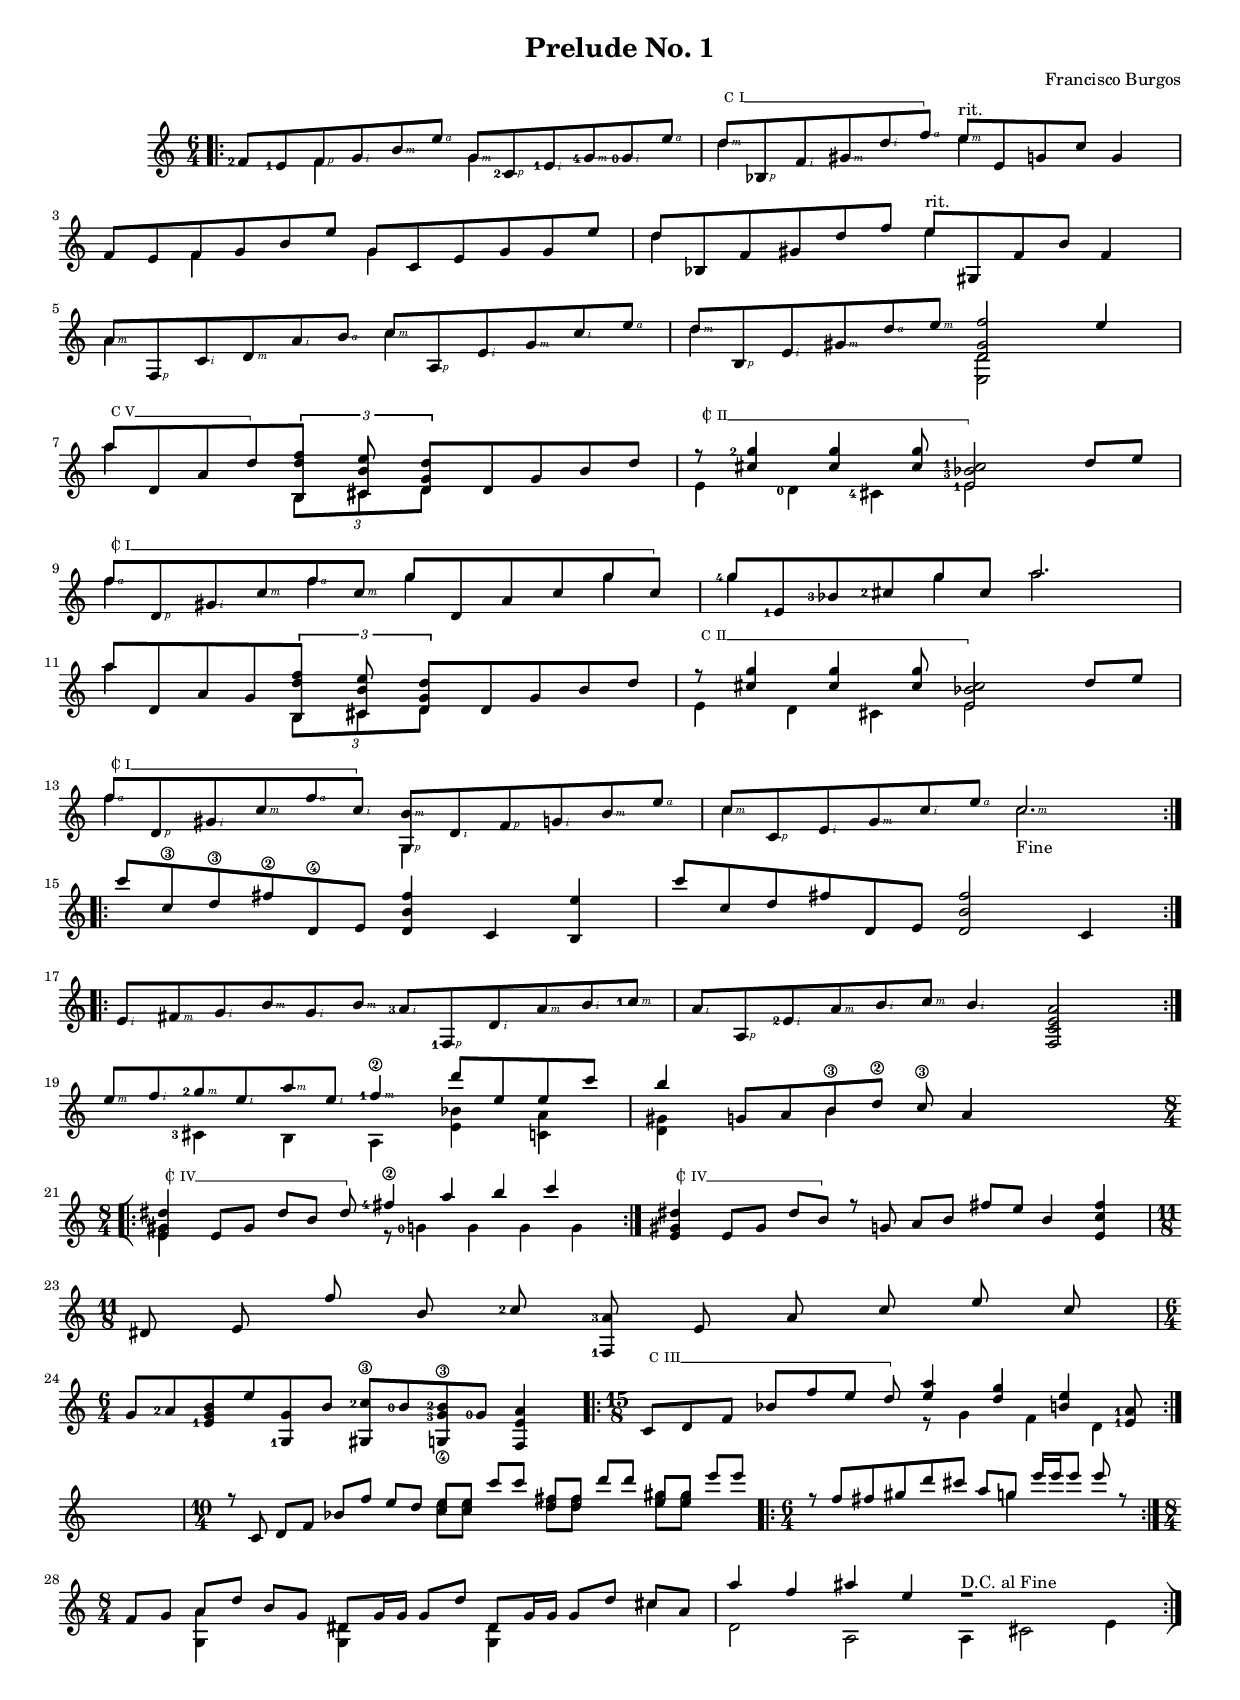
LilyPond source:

\version "2.18.2"
\header {
  title = "Prelude No. 1"
  composer = "Francisco Burgos"
}

\include "bbarred.ly"
#(define RH rightHandFinger)

#(set-global-staff-size 15)

<<
  {
    \time 6/4
    \key c \major
   
    <<
      \new Voice { \voiceOne
        \bar ".|:"
        \set fingeringOrientations = #'(left)
        <f'-2>8 <e'-1> f'8\RH1 g'\RH2 b'\RH3 e''\RH4 g'\RH3 <c'-2\RH1> <e'-1\RH2> <g'-4\RH3> <g'-0\RH2> e''\RH4 |
        \fbarre #"I" { d''\RH3 bes\RH1 f'\RH2 gis'\RH3 d''\RH2 f''\RH4 } e''\RH3-"rit." e' g' c'' g'4 | \break
      }
      \new Voice { \voiceTwo
        s4 f'4 s4 g'4 s2 |
        d''4 s2 e''4 s2 |
      }
      \new Voice { \voiceThree
        |
        |
      }
      \new Voice { \voiceFour
        |
        |
      }
    >>
    <<
      \new Voice { \voiceOne
        f'8 e' f'8 g' b' e'' g' c' e' g' g' e'' |
        d'' bes f' gis' d'' f'' e''-"rit." gis f' b' f'4 | \break
      }
      \new Voice { \voiceTwo
        s4 f'4 s4 g'4 s2 |
        d''4 s2 e''4 s2 |
      }
      \new Voice { \voiceThree
        |
        |
      }
      \new Voice { \voiceFour
        |
        |
      }
    >>
    <<
      \new Voice { \voiceOne
        a'8\RH3 f\RH1 c'\RH2 d'\RH3 a'\RH2 b'\RH4 c''\RH3 a\RH1 e'\RH2 g'\RH3 c''\RH2 e''\RH4 |
        d''\RH3 b\RH1 e'\RH2 gis'\RH3 d''\RH4 e''\RH3 <d' gis' f''>2 e''4 | \break
      }
      \new Voice { \voiceTwo
        a'4 s2 c''4 s2 |
        d''4 s2 <e d'>2 s4 |
      }
      \new Voice { \voiceThree
        |
        |
      }
      \new Voice { \voiceFour
        |
        |
      }
    >>
    <<
      \new Voice { \voiceOne
        \set fingeringOrientations = #'(left)
        \fbarre #"V" {a''8[ d' a' d'' } \tuplet 3/4 {<b d'' f''>] <cis' b' e''> <d' g' d''>[} d' g' b' d''] |
        r8 <cis'' g''-2>4 <cis'' g''>4 <cis'' g''>8 <e'-1 bes'-3 cis''-1>2 d''8 e'' | \break
      }
      \new Voice { \voiceTwo
        \set fingeringOrientations = #'(left)
        a''4 s4 \tuplet 3/4 {b8 cis' <d'>} s2 |
        \bbarre #"II" { <e'>4 <d'-0> <cis'-4> e'2 } s4 |
      }
      \new Voice { \voiceThree
        |
        |
      }
      \new Voice { \voiceFour
        |
        |
      }
    >>
    <<
      \new Voice { \voiceOne
        \set fingeringOrientations = #'(left)
        \bbarre #"I" { f''8\RH4 d'\RH1 gis'\RH2 c''\RH3 f''\RH4 c''\RH3 g'' d' a' c'' g'' c'' } |
        <g''-4> <e'-1> <bes'-3> <cis''-2> g'' cis'' a''2. | \break
      }
      \new Voice { \voiceTwo
        f''4 s4 f''4 g''4 s4 g''4 |
        g''4 s4 g''4 a''2.|
      }
      \new Voice { \voiceThree
        |
        |
      }
      \new Voice { \voiceFour
        |
        |
      }
    >>
    <<
      \new Voice { \voiceOne
        a''8[ d' a' g' \tuplet 3/4 {<b d'' f''>] <cis' b' e''> <d' g' d''>[} d' g' b' d'']|
        r8 <cis'' g''>4 <cis'' g''>4 <cis'' g''>8 <e' bes' cis''>2 d''8 e'' | \break
      }
      \new Voice { \voiceTwo
        a''4 s4 \tuplet 3/4 {b8 cis' <d'>8} s2 |
        \fbarre #"II" { e'4 d' cis' e'2 } s4|
      }
      \new Voice { \voiceThree
        |
        |
      }
      \new Voice { \voiceFour
        |
        |
      }
    >>
    <<
      \new Voice { \voiceOne
        \bbarre #"I" { f''8\RH4 d'\RH1 gis'\RH2 c''\RH3 f''\RH4 c''\RH2 } <g\RH1 b'\RH3> d'\RH2 f'\RH1 g'\RH2 b'\RH3 e''\RH4 |
        c''\RH3 c'\RH1 e'\RH2 g'\RH3 c''\RH2 e''\RH4 c''2.\RH3 \bar ":|.|:" \break
      }
      \new Voice { \voiceTwo
        f''4 s2 <g>4 s2 |
        c''4 s2 c''2.-"Fine" |
      }
      \new Voice { \voiceThree
        |
        |
      }
      \new Voice { \voiceFour
        |
        |
      }
    >>
    <<
      \new Voice { \voiceOne
        c'''8 c''\3 d''\3 fis''\2 d'\4 e' <d' b' fis''>4 c' <b e''> |
        c'''8 c'' d'' fis'' d' e' <d' b' fis''>2 c'4 \bar ":|.|:" \break
      }
      \new Voice { \voiceTwo
        |
        |
      }
      \new Voice { \voiceThree
        |
        |
      }
      \new Voice { \voiceFour
        |
        |
      }
    >>
    <<
      \new Voice { \voiceOne
        \set fingeringOrientations = #'(left)
        e'8\RH2 fis'\RH3 g'\RH2 b'\RH3 g'\RH2 b'\RH3 <a'-3\RH2> <f-1\RH1> d'\RH2 a'\RH3 b'\RH2 <c''-1\RH3> |
        a'\RH2 a\RH1 <e'-2\RH2> a'\RH3 b'\RH2 c''\RH3 b'4\RH2 <f c' e' a'>2 \bar ":|." \break
      }
      \new Voice { \voiceTwo
        |
        |
      }
      \new Voice { \voiceThree
        |
        |
      }
      \new Voice { \voiceFour
        |
        |
      }
    >>
    <<
      \new Voice { \voiceOne
        \set fingeringOrientations = #'(left)
        e''8\RH3 <f''\RH2> <g''-2\RH3> e''\RH2 a''\RH3 e''\RH2 <f''-1\2\RH3>4  d'''8 e'' e'' c''' |
        b''4 g'8 a' b'\3 d''\2 c''\3 a'4 s4. \bar "[|:" \break
      }
      \new Voice { \voiceTwo
        \set fingeringOrientations = #'(left)
        s4 <cis'-3> b a <e' bes'> <c' a'>  |
        <d' gis'>4 s4 b'4 s4. s4.  |
      }
      \new Voice { \voiceThree
        |
        |
      }
      \new Voice { \voiceFour
        |
        |
      }
    >>
    <<
      \new Voice { \voiceOne
        \time 8/4
        \set fingeringOrientations = #'(left)
        \bbarre #"IV" { <e' gis' dis''>4 e'8 gis' dis'' b' dis'' } <fis''\2-4>4 a''4 b''4 c'''4 s8 \bar ":|."
        \bbarre #"IV" { <e' gis' dis''>4 e'8 gis' dis'' b' } r g' a' b' fis'' e'' b'4 <e' c'' fis''> | \break
      }
      \new Voice { \voiceTwo
        \set fingeringOrientations = #'(left)
        <e' gis'>4 s2 s8 r8 <g'-0>4 g' g' g'4 |
        |
      }
      \new Voice { \voiceThree
        |
        |
      }
      \new Voice { \voiceFour
        |
        |
      }
    >>
    <<
      \new Voice { \voiceOne
        \time 11/8
        \set fingeringOrientations = #'(left)
        dis'8 e' f'' b' <c''-2> <f-1 a'-3> e' a' c'' e''   c''| \break
      }
      \new Voice { \voiceTwo
        |
      }
      \new Voice { \voiceThree
        |
      }
      \new Voice { \voiceFour
        |
      }
    >>
    <<
      \new Voice { \voiceOne
        \time 6/4
        \set fingeringOrientations = #'(left)
        g' <a'-2> <e'-1 g' b'> e'' <g-1 g'> b' <gis c''\3-2> <b'-0> <g g'-3\4 b'-2\3> <g'-0> <f e' a'>4 \bar ".|:"
        \time 15/8
        \fbarre #"III" { c'8 d' f' bes' f'' e'' d'' } <e'' a''>4 <d'' g''> <b' e''> <e'-1 a'-1>8 \bar ":|." \break
      }
      \new Voice { \voiceTwo
        s 1. |
        s2 s4. r8 g'4 f' d' s8 |
      }
      \new Voice { \voiceThree
        |
        |
      }
      \new Voice { \voiceFour
        |
        |
      }
    >>
    <<
      \new Voice { \voiceOne
        \time 10/4
        r8 c'8 d' f' bes' f'' e'' d'' <c'' e''> <c'' e''> c''' c''' <d'' fis''> <d'' fis''> d''' d''' <e'' gis''> <e'' gis''> e''' e''' \bar ".|:" 
        \time 6/4
        r8 f'' fis'' gis'' d''' cis''' a'' g'' e'''16 e''' e'''8 e''' r8 \bar ":|." \break
      }
      \new Voice { \voiceTwo
        s1 <c'' e''>8 <c'' e''>8 s4  <d'' fis''>8  <d'' fis''>8 s4 <e'' gis''>8 <e'' gis''>8 s4 |
        s2. s8 g''4 s4.|
      }
      \new Voice { \voiceThree
        |
        |
      }
      \new Voice { \voiceFour
        |
        |
      }
    >>
    <<
      \new Voice { \voiceOne
        \time 8/4
        f'8 g' a' d'' b' g' dis' g'16 g' g'8 d'' dis' g'16 g' g'8 d'' cis'' a' |
        a''4 f'' ais'' e'' r1-"D.C. al Fine" \bar ":|]" \break  
      }
      \new Voice { \voiceTwo
        s4 <g a'> s <g dis'> s  <g dis'> s4 cis''4 |
        d'2 a2 a4 cis'2 e'4 |
      }
      \new Voice { \voiceThree
        |
        |
      }
      \new Voice { \voiceFour
        |
        |
      }
    >>
    <<
      \new Voice { \voiceOne
       |
        | \break
      }
      \new Voice { \voiceTwo
        |
        |
      }
      \new Voice { \voiceThree
        |
        |
      }
      \new Voice { \voiceFour
        |
        |
      }
    >>
  }
>>